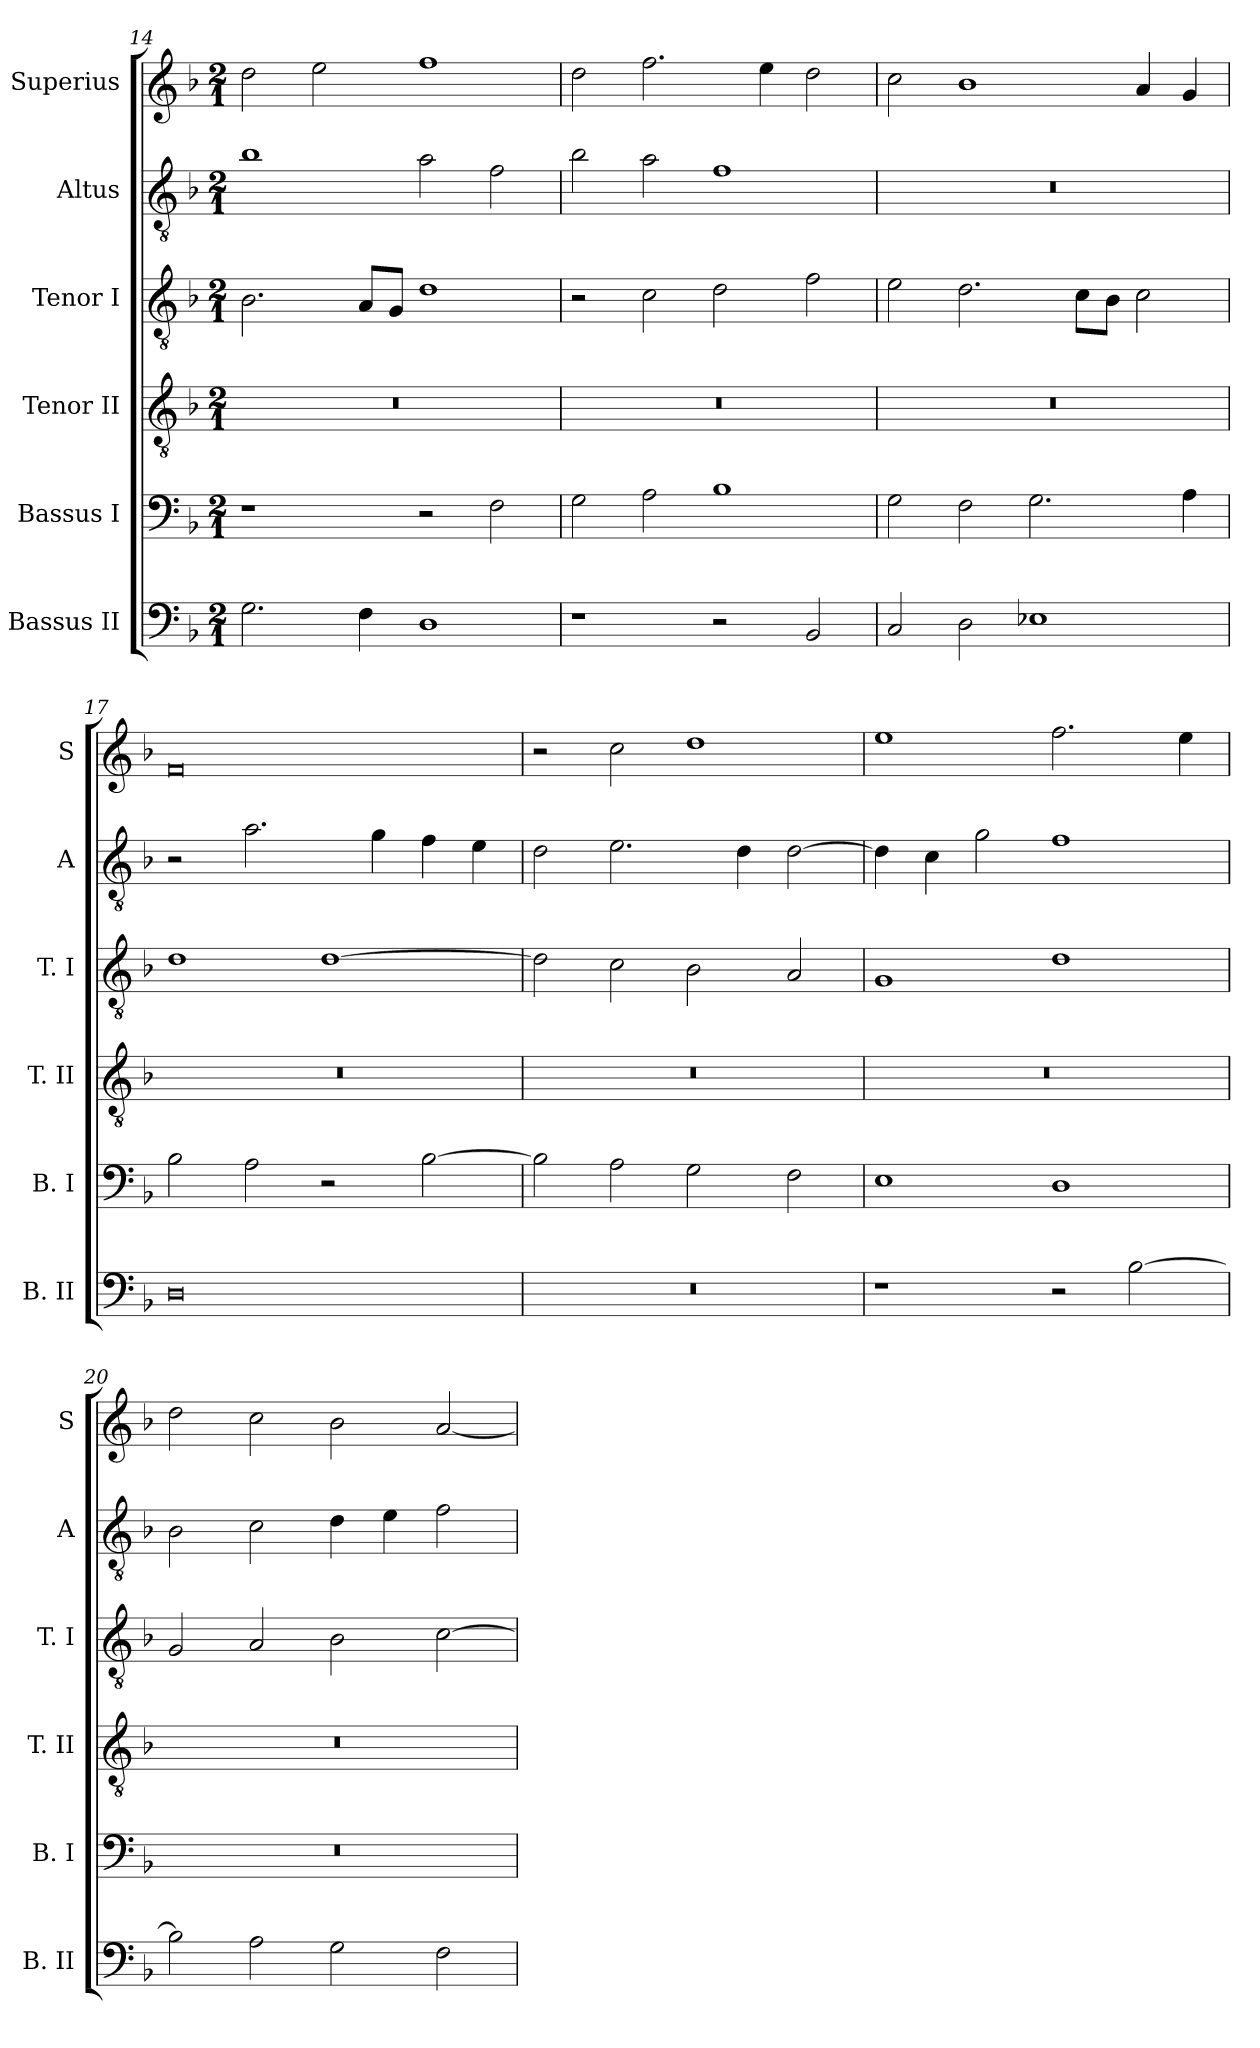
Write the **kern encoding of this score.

**kern	**kern	**kern	**kern	**kern	**kern
*part6	*part5	*part4	*part3	*part2	*part1
*staff6	*staff5	*staff4	*staff3	*staff2	*staff1
*I"Bassus II	*I"Bassus I	*I"Tenor II	*I"Tenor I	*I"Altus	*I"Superius
*I'B. II	*I'B. I	*I'T. II	*I'T. I	*I'A	*I'S
*clefF4	*clefF4	*clefGv2	*clefGv2	*clefGv2	*clefG2
*k[b-]	*k[b-]	*k[b-]	*k[b-]	*k[b-]	*k[b-]
*F:	*F:	*F:	*F:	*F:	*F:
*M2/1	*M2/1	*M2/1	*M2/1	*M2/1	*M2/1
=14	=14	=14	=14	=14	=14
2.G	1r	0r	2.B-	1b-	2dd
.	.	.	.	.	2ee
4F	.	.	8AL	.	.
.	.	.	8GJ	.	.
1D	2r	.	1d	2a	1ff
.	2F	.	.	2f	.
=15	=15	=15	=15	=15	=15
1r	2G	0r	2r	2b-	2dd
.	2A	.	2c	2a	2.ff
2r	1B-	.	2d	1f	.
.	.	.	.	.	4ee
2BB-	.	.	2f	.	2dd
=16	=16	=16	=16	=16	=16
2C	2G	0r	2e	0r	2cc
2D	2F	.	2.d	.	1b-
1E-X	2.G	.	.	.	.
.	.	.	8cL	.	.
.	.	.	8B-J	.	.
.	.	.	2c	.	4a
.	4A	.	.	.	4g
=17	=17	=17	=17	=17	=17
0D	2B-	0r	1d	2r	0f
.	2A	.	.	2.a	.
.	2r	.	[1d	.	.
.	.	.	.	4g	.
.	[2B-	.	.	4f	.
.	.	.	.	4e	.
=18	=18	=18	=18	=18	=18
0r	2B-]	0r	2d]	2d	2r
.	2A	.	2c	2.e	2cc
.	2G	.	2B-	.	1dd
.	.	.	.	4d	.
.	2F	.	2A	[2d	.
=19	=19	=19	=19	=19	=19
1r	1E	0r	1G	4d]	1ee
.	.	.	.	4c	.
.	.	.	.	2g	.
2r	1D	.	1d	1f	2.ff
[2B-	.	.	.	.	.
.	.	.	.	.	4ee
=20	=20	=20	=20	=20	=20
2B-]	0r	0r	2G	2B-	2dd
2A	.	.	2A	2c	2cc
2G	.	.	2B-	4d	2b-
.	.	.	.	4e	.
2F	.	.	[2c	2f	[2a
=	=	=	=	=	=
*-	*-	*-	*-	*-	*-
